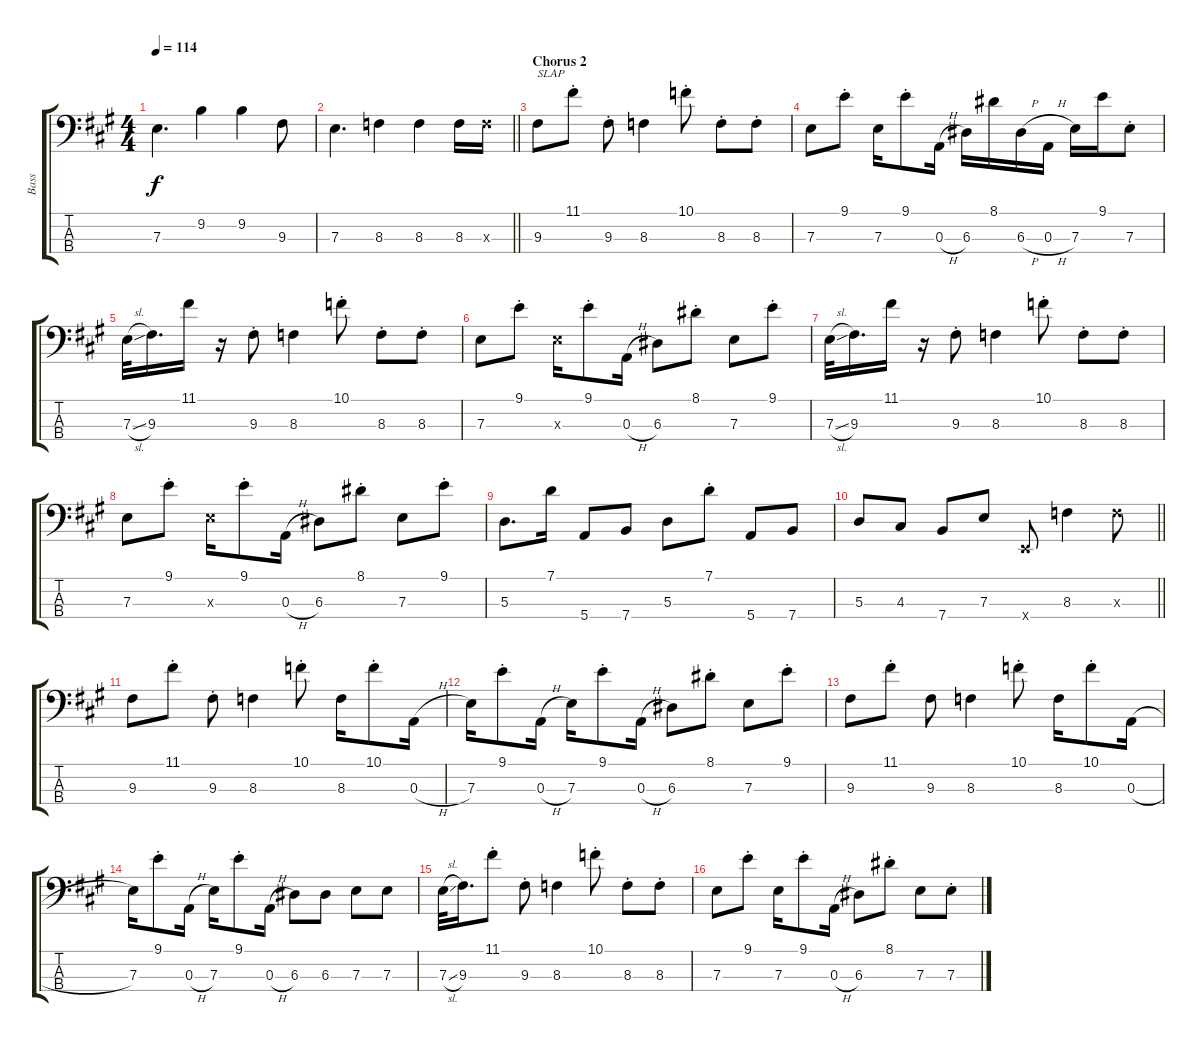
\track ("Bass" "Bass") {instrument slapbass1}
\staff {score tabs}
\tuning (G2 D2 A1 E1) {hide}
\ts (4 4)
\tempo 114
\clef f4
\ks a
7.3.4{d dy f} 9.2.4 9.2.4 9.3.8 |
\barLineRight lightlight
7.3.4{d} 8.3.4 8.3.4 8.3.16 8.3{x}.16 |
\section ("" "Chorus 2")
9.3.8{txt "SLAP"} 11.1{st}.8 9.3{st}.8 8.3.4 10.1{st}.8 8.3{st}.8 8.3{st}.8 |
7.3.8 9.1{st}.8 7.3.16 9.1{st}.8 0.3{h}.16 6.3.16 8.1.16 6.3{h}.16 0.3{h}.16 7.3.16 9.1.16 7.3{st}.8 |
7.3{sl}.32 9.3.16{d} 11.1.16 r.16 9.3{st}.8 8.3.4 10.1{st}.8 8.3{st}.8 8.3{st}.8 |
7.3.8 9.1{st}.8 7.3{x}.16 9.1{st}.8 0.3{h}.16 6.3.8 8.1{st}.8 7.3.8 9.1{st}.8 |
7.3{sl}.32 9.3.16{d} 11.1.16 r.16 9.3{st}.8 8.3.4 10.1{st}.8 8.3{st}.8 8.3{st}.8 |
7.3.8 9.1{st}.8 7.3{x}.16 9.1{st}.8 0.3{h}.16 6.3.8 8.1{st}.8 7.3.8 9.1{st}.8 |
5.3.8{d} 7.1.16 5.4.8 7.4.8 5.3.8 7.1{st}.8 5.4.8 7.4.8 |
\barLineRight lightlight
5.3.8 4.3.8 7.4.8 7.3.8 0.4{x}.8 8.3.4 8.3{x}.8 |
9.3.8 11.1{st}.8 9.3{st}.8 8.3.4 10.1{st}.8 8.3.16 10.1{st}.8 0.3{h}.16 |
7.3.16 9.1{st}.8 0.3{h}.16 7.3.16 9.1{st}.8 0.3{h}.16 6.3.8 8.1{st}.8 7.3.8 9.1{st}.8 |
9.3.8 11.1{st}.8 9.3.8 8.3.4 10.1{st}.8 8.3.16 10.1{st}.8 0.3{h}.16 |
7.3.16 9.1{st}.8 0.3{h}.16 7.3.16 9.1{st}.8 0.3{h}.16 6.3.8 6.3.8 7.3.8 7.3.8 |
7.3{sl}.32 9.3.16{d} 11.1{st}.8 9.3{st}.8 8.3.4 10.1{st}.8 8.3{st}.8 8.3{st}.8 |
7.3.8 9.1{st}.8 7.3.16 9.1{st}.8 0.3{h}.16 6.3.8 8.1{st}.8 7.3.8 7.3{st}.8
